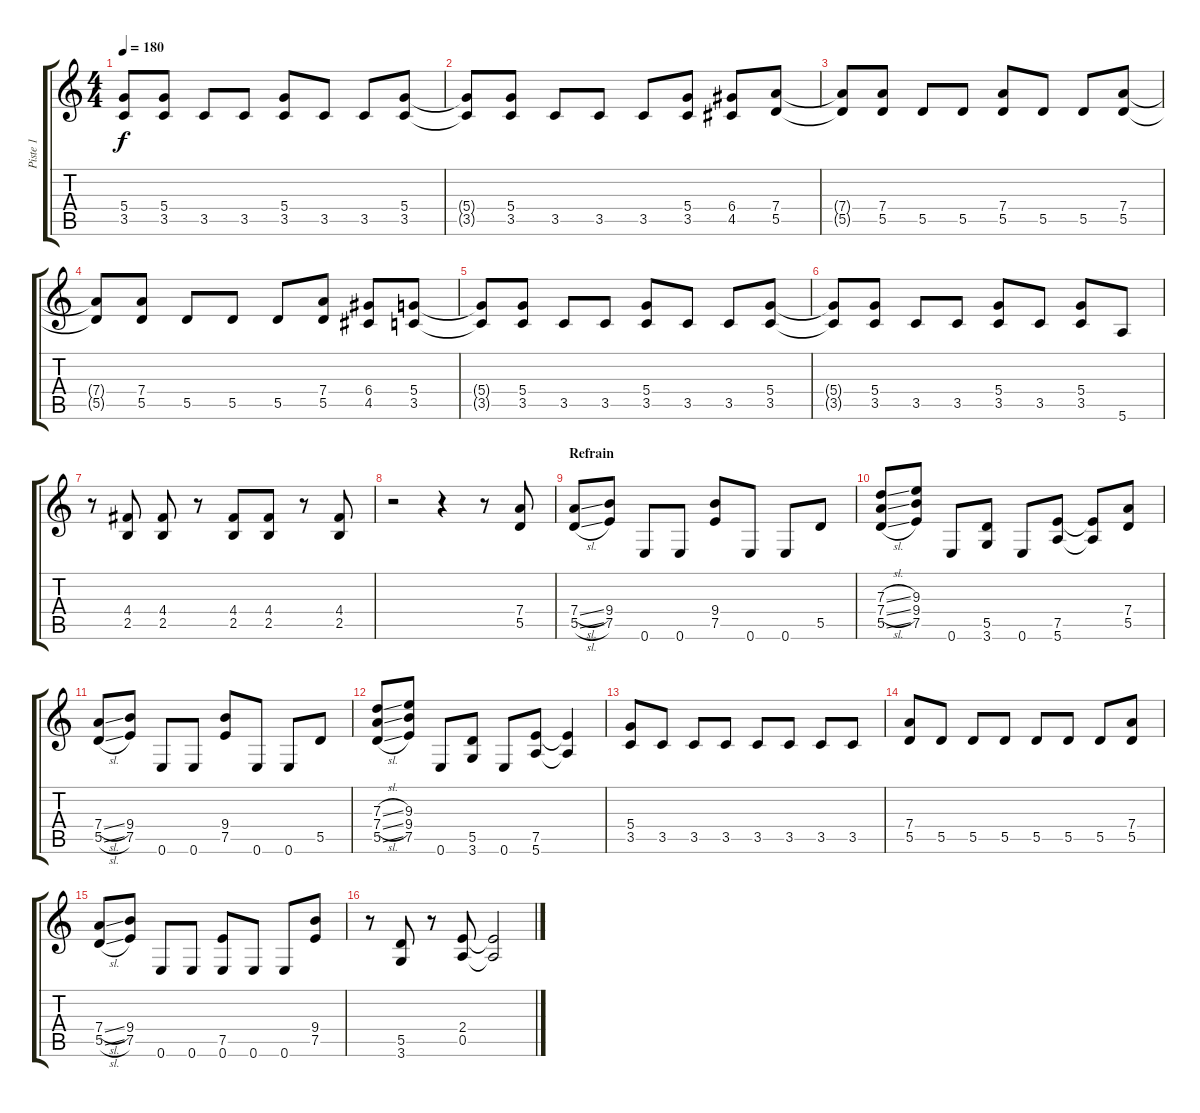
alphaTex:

\track ("Piste 1" "Piste 1") {instrument distortionguitar}
\staff {score tabs}
\tuning (E4 B3 G3 D3 A2 E2) {hide}
\ts (4 4)
\tempo 180
\clef g2
\ks c
(5.4{t} 3.5{t}).8{dy f} (5.4 3.5).8 3.5.8 3.5.8 (5.4 3.5).8 3.5.8 3.5.8 (5.4 3.5).8 |
(5.4{t} 3.5{t}).8 (5.4 3.5).8 3.5.8 3.5.8 3.5.8 (5.4 3.5).8 (6.4 4.5).8 (7.4 5.5).8 |
(7.4{t} 5.5{t}).8 (7.4 5.5).8 5.5.8 5.5.8 (7.4 5.5).8 5.5.8 5.5.8 (7.4 5.5).8 |
(7.4{t} 5.5{t}).8 (7.4 5.5).8 5.5.8 5.5.8 5.5.8 (7.4 5.5).8 (6.4 4.5).8 (5.4 3.5).8 |
(5.4{t} 3.5{t}).8 (5.4 3.5).8 3.5.8 3.5.8 (5.4 3.5).8 3.5.8 3.5.8 (5.4 3.5).8 |
(5.4{t} 3.5{t}).8 (5.4 3.5).8 3.5.8 3.5.8 (5.4 3.5).8 3.5.8 (5.4 3.5).8 5.6.8 |
r.8 (4.4 2.5).8 (4.4 2.5).8 r.8 (4.4 2.5).8 (4.4 2.5).8 r.8 (4.4 2.5).8 |
r.2 r.4 r.8 (7.4 5.5).8 |
\section ("" "Refrain")
(7.4{sl} 5.5{sl}).8 (9.4 7.5).8 0.6.8 0.6.8 (9.4 7.5).8 0.6.8 0.6.8 5.5.8 |
(7.3{sl} 7.4{sl} 5.5{sl}).8 (9.3 9.4 7.5).8 0.6.8 (5.5 3.6).8 0.6.8 (7.5 5.6).8 (7.5{t} 5.6{t}).8 (7.4 5.5).8 |
(7.4{sl} 5.5{sl}).8 (9.4 7.5).8 0.6.8 0.6.8 (9.4 7.5).8 0.6.8 0.6.8 5.5.8 |
(7.3{sl} 7.4{sl} 5.5{sl}).8 (9.3 9.4 7.5).8 0.6.8 (5.5 3.6).8 0.6.8 (7.5 5.6).8 (7.5{t} 5.6{t}).4 |
(5.4 3.5).8 3.5.8 3.5.8 3.5.8 3.5.8 3.5.8 3.5.8 3.5.8 |
(7.4 5.5).8 5.5.8 5.5.8 5.5.8 5.5.8 5.5.8 5.5.8 (7.4 5.5).8 |
(7.4{sl} 5.5{sl}).8 (9.4 7.5).8 0.6.8 0.6.8 (7.5 0.6).8 0.6.8 0.6.8 (9.4 7.5).8 |
r.8 (5.5 3.6).8 r.8 (2.4 0.5).8 (2.4{t} 0.5{t}).2
